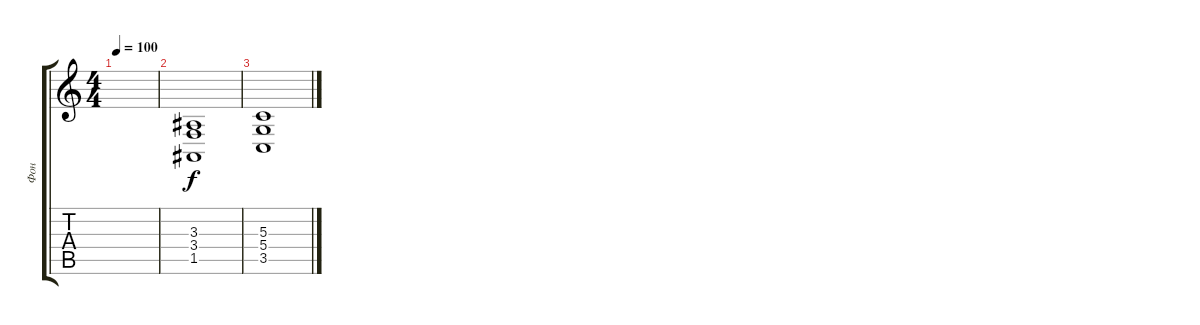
\track ("Фон" "Фон") {instrument pad2warm}
\staff {score tabs}
\tuning (E4 B3 G3 D3 A2 D2) {hide}
\ts (4 4)
\tempo 100
\clef g2
\ks c
|
(3.3 3.4 1.5).1 |
(5.3 5.4 3.5).1
